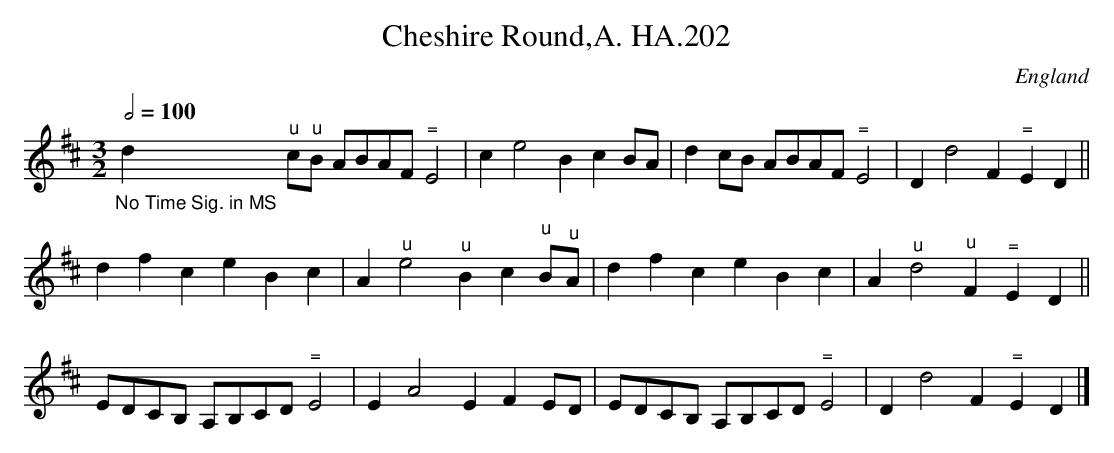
X:1
T:Cheshire Round,A. HA.202
M:3/2
L:1/8
Q:1/2=100
O:England
K:D major
"_No Time Sig. in MS"d2 "^u"c"^u"B ABAF "^="E4|c2e4B2c2 BA|\
d2 cB ABAF "^="E4|D2d4F2"^="E2D2||!
d2f2c2 e2B2c2|A2"^u"e4"^u"B2c2 "^u"B"^u"A|\
d2f2c2 e2B2c2|A2"^u"d4"^u"F2"^="E2D2||!
EDCB, A,B,CD "^="E4|E2A4E2F2ED|\
EDCB, A,B,CD "^="E4|D2d4F2"^="E2D2|]
